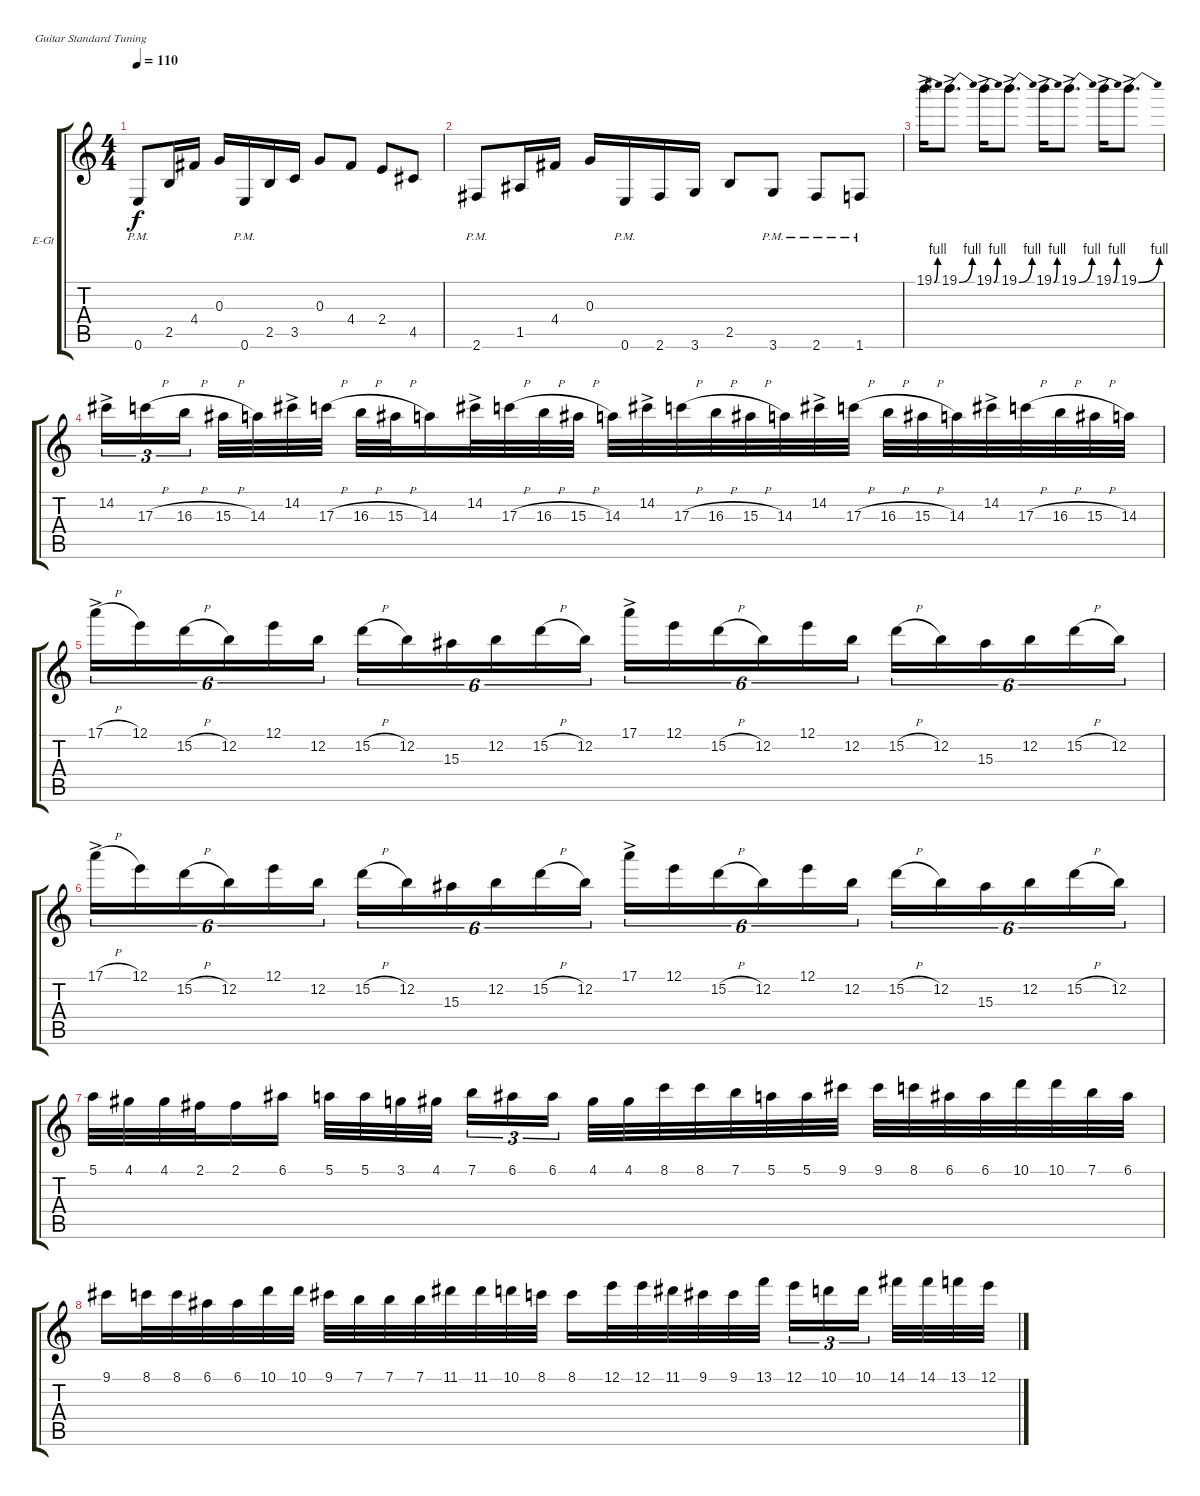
\bracketExtendMode groupsimilarinstruments
\firstSystemTrackNameOrientation horizontal
\otherSystemsTrackNameOrientation horizontal
\track ("Dave Mustaine" "E-Gt") {instrument distortionguitar}
\staff {score tabs}
\tuning (E4 B3 G3 D3 A2 E2)
\ts (4 4)
\tempo 110
\clef g2
\ks c
0.6{pm}.8{dy f} 2.5.16 4.4.16 0.3.16 0.6{pm}.16 2.5.16 3.5.16 0.3.8 4.4.8 2.4.8 4.5.8 |
2.6{pm}.8 1.5.16 4.4.16 0.3.16 0.6{pm}.16 2.6.16 3.6.16 2.5.8 3.6{pm}.8 2.6{pm}.8 1.6{pm}.8 |
19.1{be (bend 0 0 60 4) ac}.16 19.1{be (bend 0 0 60 4) ac}.8{d} 19.1{be (bend 0 0 60 4) ac}.16 19.1{be (bend 0 0 60 4) ac}.8{d} 19.1{be (bend 0 0 60 4) ac}.16 19.1{be (bend 0 0 60 4) ac}.8{d} 19.1{be (bend 0 0 60 4) ac}.16 19.1{be (bend 0 0 60 4) ac}.8{d} |
14.2{ac}.16{tu (3 2)} 17.3{h}.16{tu (3 2)} 16.3{h}.16{tu (3 2)} 15.3{h}.32 14.3.32 14.2{ac}.32 17.3{h}.32 16.3{h}.32 15.3{h}.32 14.3.16 14.2{ac}.32 17.3{h}.32 16.3{h}.32 15.3{h}.32 14.3.32 14.2{ac}.32 17.3{h}.32 16.3{h}.32 15.3{h}.32 14.3.32 14.2{ac}.32 17.3{h}.32 16.3{h}.32 15.3{h}.32 14.3.32 14.2{ac}.32 17.3{h}.32 16.3{h}.32 15.3{h}.32 14.3.32 |
17.1{h ac}.16{tu (6 4)} 12.1.16{tu (6 4)} 15.2{h}.16{tu (6 4)} 12.2.16{tu (6 4)} 12.1.16{tu (6 4)} 12.2.16{tu (6 4)} 15.2{h}.16{tu (6 4)} 12.2.16{tu (6 4)} 15.3.16{tu (6 4)} 12.2.16{tu (6 4)} 15.2{h}.16{tu (6 4)} 12.2.16{tu (6 4)} 17.1{ac}.16{tu (6 4)} 12.1.16{tu (6 4)} 15.2{h}.16{tu (6 4)} 12.2.16{tu (6 4)} 12.1.16{tu (6 4)} 12.2.16{tu (6 4)} 15.2{h}.16{tu (6 4)} 12.2.16{tu (6 4)} 15.3.16{tu (6 4)} 12.2.16{tu (6 4)} 15.2{h}.16{tu (6 4)} 12.2.16{tu (6 4)} |
17.1{h ac}.16{tu (6 4)} 12.1.16{tu (6 4)} 15.2{h}.16{tu (6 4)} 12.2.16{tu (6 4)} 12.1.16{tu (6 4)} 12.2.16{tu (6 4)} 15.2{h}.16{tu (6 4)} 12.2.16{tu (6 4)} 15.3.16{tu (6 4)} 12.2.16{tu (6 4)} 15.2{h}.16{tu (6 4)} 12.2.16{tu (6 4)} 17.1{ac}.16{tu (6 4)} 12.1.16{tu (6 4)} 15.2{h}.16{tu (6 4)} 12.2.16{tu (6 4)} 12.1.16{tu (6 4)} 12.2.16{tu (6 4)} 15.2{h}.16{tu (6 4)} 12.2.16{tu (6 4)} 15.3.16{tu (6 4)} 12.2.16{tu (6 4)} 15.2{h}.16{tu (6 4)} 12.2.16{tu (6 4)} |
5.1.32 4.1.32 4.1.32 2.1.32 2.1.16 6.1.16 5.1.32 5.1.32 3.1.32 4.1.32 7.1.16{tu (3 2)} 6.1.16{tu (3 2)} 6.1.16{tu (3 2)} 4.1.32 4.1.32 8.1.32 8.1.32 7.1.32 5.1.32 5.1.32 9.1.32 9.1.32 8.1.32 6.1.32 6.1.32 10.1.32 10.1.32 7.1.32 6.1.32 |
9.1.16 8.1.32 8.1.32 6.1.32 6.1.32 10.1.32 10.1.32 9.1.32 7.1.32 7.1.32 7.1.32 11.1.32 11.1.32 10.1.32 8.1.32 8.1.16 12.1.32 12.1.32 11.1.32 9.1.32 9.1.32 13.1.32 12.1.16{tu (3 2)} 10.1.16{tu (3 2)} 10.1.16{tu (3 2)} 14.1.32 14.1.32 13.1.32 12.1.32
